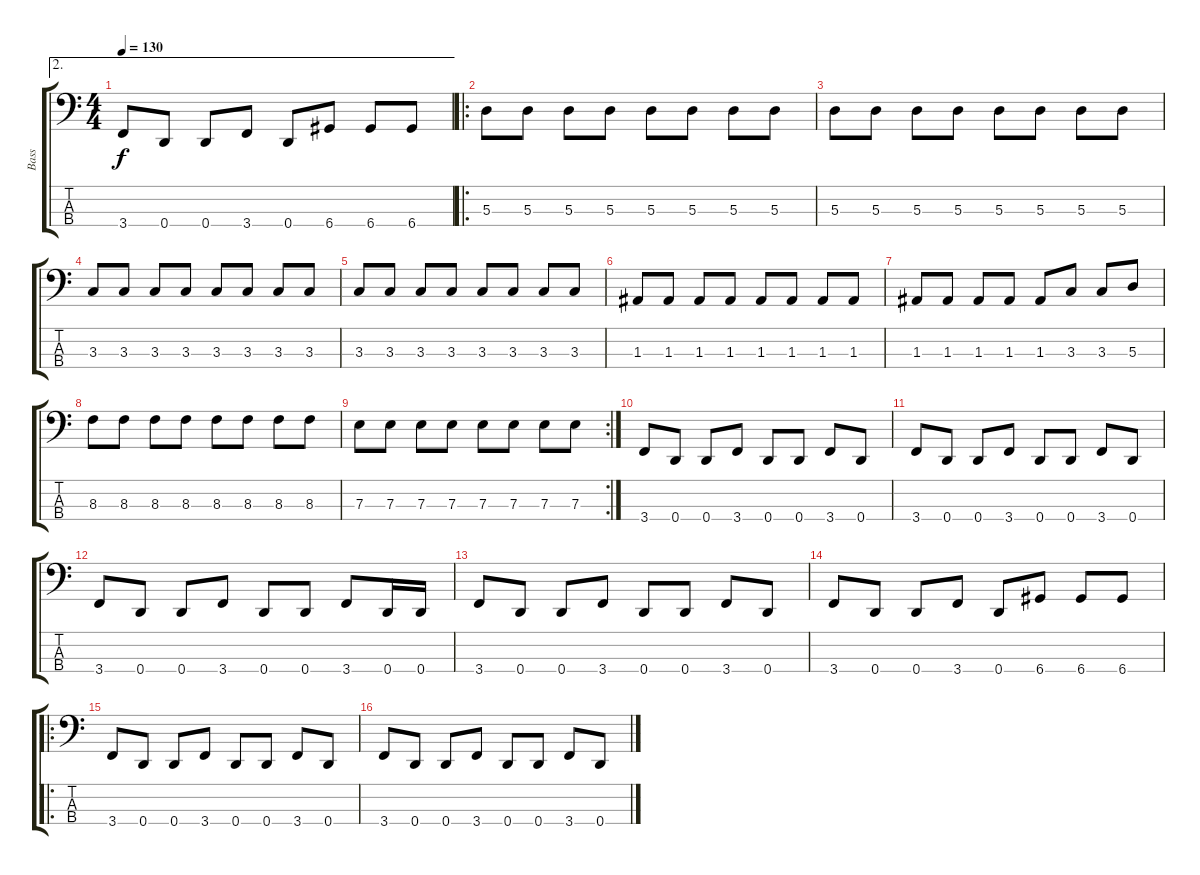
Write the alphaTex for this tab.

\track ("Bass" "Bass") {instrument electricbassfinger}
\staff {score tabs}
\tuning (G2 D2 A1 D1) {hide}
\ae 2
\ts (4 4)
\tempo 130
\clef f4
\ks c
3.4.8{dy f} 0.4.8 0.4.8 3.4.8 0.4.8 6.4.8 6.4.8 6.4.8 |
\ro
5.3.8 5.3.8 5.3.8 5.3.8 5.3.8 5.3.8 5.3.8 5.3.8 |
5.3.8 5.3.8 5.3.8 5.3.8 5.3.8 5.3.8 5.3.8 5.3.8 |
3.3.8 3.3.8 3.3.8 3.3.8 3.3.8 3.3.8 3.3.8 3.3.8 |
3.3.8 3.3.8 3.3.8 3.3.8 3.3.8 3.3.8 3.3.8 3.3.8 |
1.3.8 1.3.8 1.3.8 1.3.8 1.3.8 1.3.8 1.3.8 1.3.8 |
1.3.8 1.3.8 1.3.8 1.3.8 1.3.8 3.3.8 3.3.8 5.3.8 |
8.3.8 8.3.8 8.3.8 8.3.8 8.3.8 8.3.8 8.3.8 8.3.8 |
\rc 2
7.3.8 7.3.8 7.3.8 7.3.8 7.3.8 7.3.8 7.3.8 7.3.8 |
3.4.8 0.4.8 0.4.8 3.4.8 0.4.8 0.4.8 3.4.8 0.4.8 |
3.4.8 0.4.8 0.4.8 3.4.8 0.4.8 0.4.8 3.4.8 0.4.8 |
3.4.8 0.4.8 0.4.8 3.4.8 0.4.8 0.4.8 3.4.8 0.4.16 0.4.16 |
3.4.8 0.4.8 0.4.8 3.4.8 0.4.8 0.4.8 3.4.8 0.4.8 |
3.4.8 0.4.8 0.4.8 3.4.8 0.4.8 6.4.8 6.4.8 6.4.8 |
\ro
3.4.8 0.4.8 0.4.8 3.4.8 0.4.8 0.4.8 3.4.8 0.4.8 |
3.4.8 0.4.8 0.4.8 3.4.8 0.4.8 0.4.8 3.4.8 0.4.8
